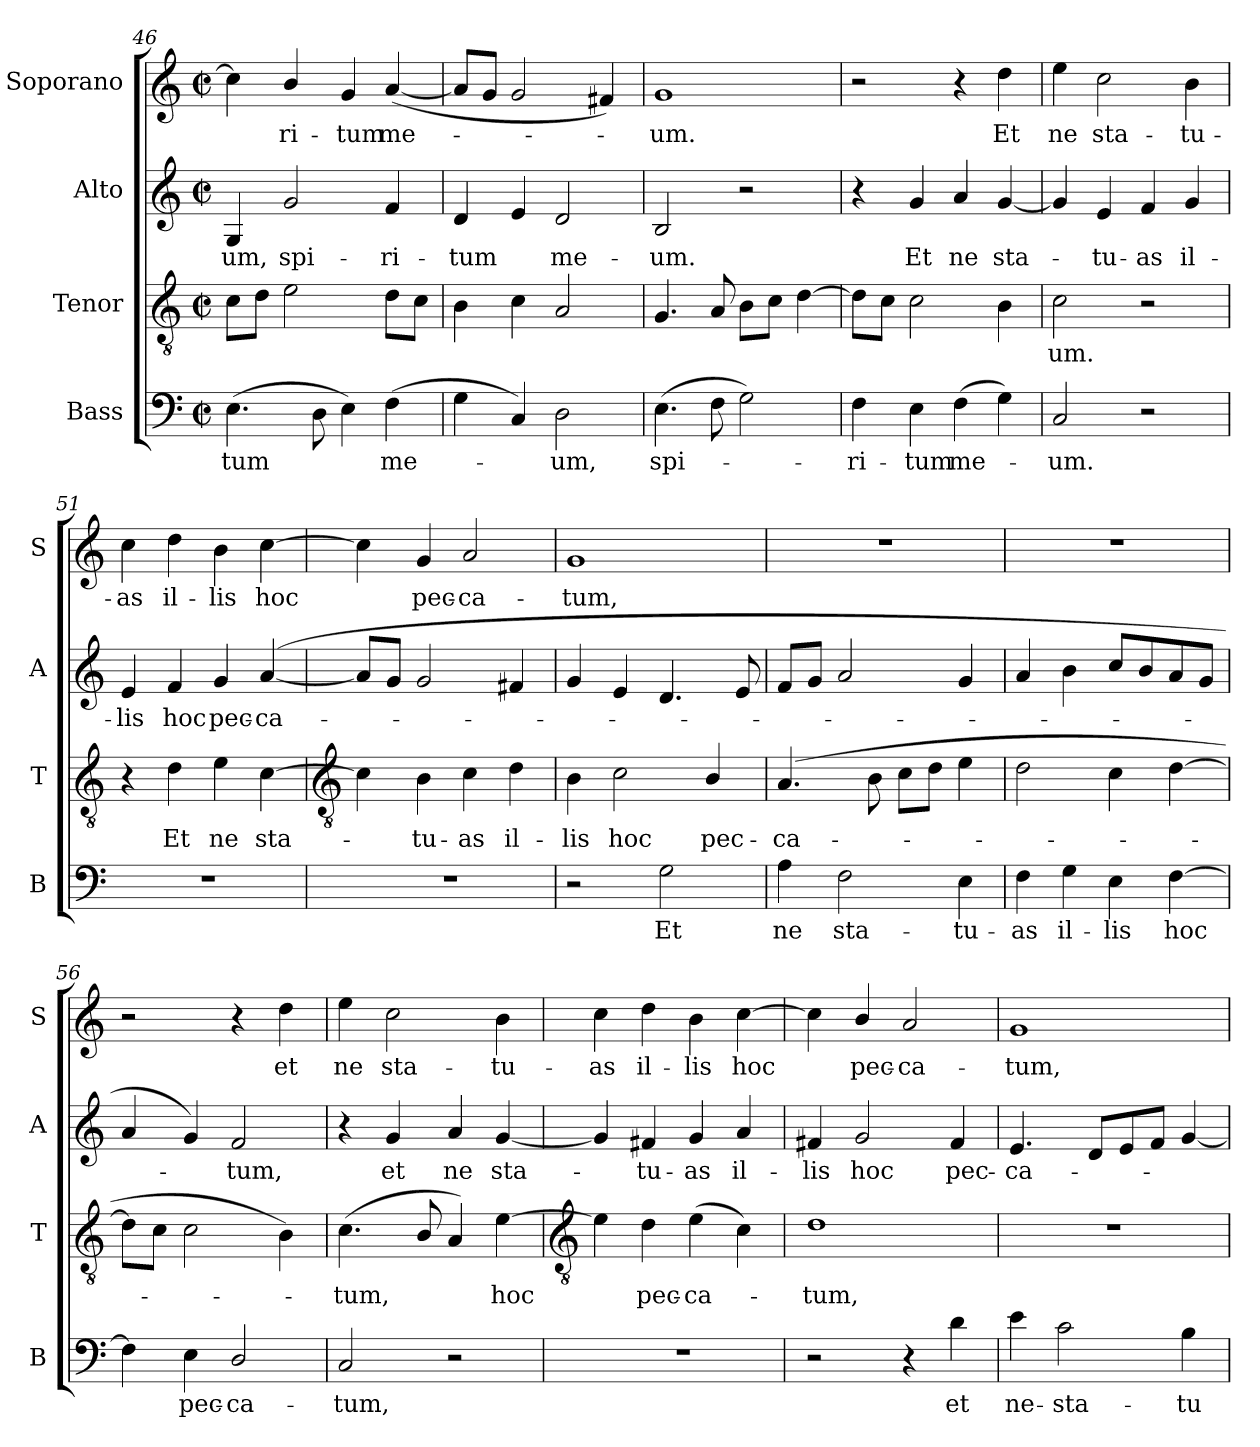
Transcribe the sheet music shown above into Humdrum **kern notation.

**kern	**text	**kern	**text	**kern	**text	**kern	**text
*part4	*part4	*part3	*part3	*part2	*part2	*part1	*part1
*staff4	*staff4	*staff3	*staff3	*staff2	*staff2	*staff1	*staff1
*I"Bass	*	*I"Tenor	*	*I"Alto	*	*I"Soporano	*
*I'B	*	*I'T	*	*I'A	*	*I'S	*
!!LO:LB:g=z
*clefF4	*	*clefGv2	*	*clefG2	*	*clefG2	*
*k[]	*	*k[]	*	*k[]	*	*k[]	*
*C:	*	*C:	*	*C:	*	*C:	*
*M2/2	*	*M2/2	*	*M2/2	*	*M2/2	*
*met(c|)	*	*met(c|)	*	*met(c|)	*	*met(c|)	*
=46	=46	=46	=46	=46	=46	=46	=46
!	!LO:LY:b	!	!	!	!LO:LY:b	!	!
(>4.E	-tum	8cL	.	4G	um,	4cc]	.
.	.	8dJ	.	.	.	.	.
!	!	!	!	!	!LO:LY:b	!	!LO:LY:b
.	.	2e	.	2g	spi-	4b/	-ri-
8D	.	.	.	.	.	.	.
!	!	!	!	!	!	!	!LO:LY:b
4E)	.	.	.	.	.	4g	-tum
!	!LO:LY:b	!	!	!	!LO:LY:b	!	!LO:LY:b
(>4F	me-	8dL	.	4f	-ri-	(<[4a	me-
.	.	8cJ	.	.	.	.	.
=47	=47	=47	=47	=47	=47	=47	=47
!	!	!	!	!	!LO:LY:b	!	!
4G	.	4B	.	4d	-tum	8aL]	.
.	.	.	.	.	.	8gJ	.
4C)	.	4c	.	4e	.	2g	.
!	!LO:LY:b	!	!	!	!LO:LY:b	!	!
2D	um,	2A	.	2d	me-	.	.
.	.	.	.	.	.	4f#X)	.
=48	=48	=48	=48	=48	=48	=48	=48
!	!LO:LY:b	!	!	!	!LO:LY:b	!	!LO:LY:b
(>4.E	spi-	4.G	.	2B	-um.	1g	um.
8F	.	8A	.	.	.	.	.
2G)	.	8BL	.	2r	.	.	.
.	.	8cJ	.	.	.	.	.
.	.	[4d	.	.	.	.	.
=49	=49	=49	=49	=49	=49	=49	=49
!	!LO:LY:b	!	!	!	!	!	!
4F	ri-	8dL]	.	4r	.	2r	.
.	.	8cJ	.	.	.	.	.
!	!LO:LY:b	!	!	!	!LO:LY:b	!	!
4E	-tum	2c	.	4g	Et	.	.
!	!LO:LY:b	!	!	!	!LO:LY:b	!	!
(>4F	me-	.	.	4a	ne	4r	.
!	!	!	!	!	!LO:LY:b	!	!LO:LY:b
4G)	.	4B	.	[4g	sta-	4dd	Et
=50	=50	=50	=50	=50	=50	=50	=50
!	!LO:LY:b	!	!LO:LY:b	!	!	!	!LO:LY:b
2C	um.	2c	um.	4g]	.	4ee	ne
!	!	!	!	!	!LO:LY:b	!	!LO:LY:b
.	.	.	.	4e	tu-	2cc	sta-
!	!	!	!	!	!LO:LY:b	!	!
2r	.	2r	.	4f	-as	.	.
!	!	!	!	!	!LO:LY:b	!	!LO:LY:b
.	.	.	.	4g	il-	4b	-tu-
=51	=51	=51	=51	=51	=51	=51	=51
!	!	!	!	!	!LO:LY:b	!	!LO:LY:b
1r	.	4r	.	4e	-lis	4cc	-as
!	!	!	!LO:LY:b	!	!LO:LY:b	!	!LO:LY:b
.	.	4d	Et	4f	hoc	4dd	il-
!	!	!	!LO:LY:b	!	!LO:LY:b	!	!LO:LY:b
.	.	4e	ne	4g	pec-	4b	-lis
!	!	!	!LO:LY:b	!	!LO:LY:b	!	!LO:LY:b
.	.	[4c	sta-	(<[4a	-ca-	[4cc	hoc
!!LO:LB:g=z
=52	=52	=52	=52	=52	=52	=52	=52
*	*	*clefGv2	*	*	*	*	*
1r	.	4c]	.	8aL]	.	4cc]	.
.	.	.	.	8gJ	.	.	.
!	!	!	!LO:LY:b	!	!	!	!LO:LY:b
.	.	4B	tu-	2g	.	4g	pec-
!	!	!	!LO:LY:b	!	!	!	!LO:LY:b
.	.	4c	-as	.	.	2a	-ca-
!	!	!	!LO:LY:b	!	!	!	!
.	.	4d	il-	4f#X	.	.	.
=53	=53	=53	=53	=53	=53	=53	=53
!	!	!	!LO:LY:b	!	!	!	!LO:LY:b
2r	.	4B	-lis	4g	.	1g	-tum,
!	!	!	!LO:LY:b	!	!	!	!
.	.	2c	hoc	4e	.	.	.
!	!LO:LY:b	!	!	!	!	!	!
2G	Et	.	.	4.d	.	.	.
!	!	!	!LO:LY:b	!	!	!	!
.	.	4B/	pec-	.	.	.	.
.	.	.	.	8e	.	.	.
=54	=54	=54	=54	=54	=54	=54	=54
!	!LO:LY:b	!	!LO:LY:b	!	!	!	!
4A	ne	(>4.A	-ca-	8fL	.	1r	.
.	.	.	.	8gJ	.	.	.
!	!LO:LY:b	!	!	!	!	!	!
2F	sta-	.	.	2a	.	.	.
.	.	8B	.	.	.	.	.
.	.	8cL	.	.	.	.	.
.	.	8dJ	.	.	.	.	.
!	!LO:LY:b	!	!	!	!	!	!
4E	-tu-	4e	.	4g	.	.	.
=55	=55	=55	=55	=55	=55	=55	=55
!	!LO:LY:b	!	!	!	!	!	!
4F	-as	2d	.	4a	.	1r	.
!	!LO:LY:b	!	!	!	!	!	!
4G	il-	.	.	4b	.	.	.
!	!LO:LY:b	!	!	!	!	!	!
4E	-lis	4c	.	8ccL	.	.	.
.	.	.	.	8b	.	.	.
!	!LO:LY:b	!	!	!	!	!	!
[4F	hoc	[4d	.	8a	.	.	.
.	.	.	.	8gJ	.	.	.
=56	=56	=56	=56	=56	=56	=56	=56
4F]	.	8dL]	.	4a	.	2r	.
.	.	8cJ	.	.	.	.	.
!	!LO:LY:b	!	!	!	!	!	!
4E	pec-	2c	.	4g)	.	.	.
!	!LO:LY:b	!	!	!	!LO:LY:b	!	!
2D/	-ca-	.	.	2f	tum,	4r	.
!	!	!	!	!	!	!	!LO:LY:b
.	.	4B)	.	.	.	4dd	et
=57	=57	=57	=57	=57	=57	=57	=57
!	!LO:LY:b	!	!LO:LY:b	!	!	!	!LO:LY:b
2C	-tum,	(<4.c	tum,	4r	.	4ee	ne
!	!	!	!	!	!LO:LY:b	!	!LO:LY:b
.	.	.	.	4g	et	2cc	sta-
.	.	8B/	.	.	.	.	.
!	!	!	!	!	!LO:LY:b	!	!
2r	.	4A)	.	4a	ne	.	.
!	!	!	!LO:LY:b	!	!LO:LY:b	!	!LO:LY:b
.	.	[4e	hoc	[4g	sta-	4b	-tu-
!!LO:LB:g=z
=58	=58	=58	=58	=58	=58	=58	=58
*	*	*clefGv2	*	*	*	*	*
!	!	!	!	!	!	!	!LO:LY:b
1r	.	4e]	.	4g]	.	4cc	-as
!	!	!	!LO:LY:b	!	!LO:LY:b	!	!LO:LY:b
.	.	4d	pec-	4f#X	tu-	4dd	il-
!	!	!	!LO:LY:b	!	!LO:LY:b	!	!LO:LY:b
.	.	(>4e	-ca-	4g	-as	4b	-lis
!	!	!	!	!	!LO:LY:b	!	!LO:LY:b
.	.	4c)	.	4a	il-	[4cc	hoc
=59	=59	=59	=59	=59	=59	=59	=59
!	!	!	!LO:LY:b	!	!LO:LY:b	!	!
2r	.	1d	tum,	4f#X	-lis	4cc]	.
!	!	!	!	!	!LO:LY:b	!	!LO:LY:b
.	.	.	.	2g	hoc	4b/	pec-
!	!	!	!	!	!	!	!LO:LY:b
4r	.	.	.	.	.	2a	-ca-
!	!LO:LY:b	!	!	!	!LO:LY:b	!	!
4d	et	.	.	4f#	pec-	.	.
=60	=60	=60	=60	=60	=60	=60	=60
!	!LO:LY:b	!	!	!	!LO:LY:b	!	!LO:LY:b
4e	ne-	1r	.	4.e	-ca-	1g	-tum,
!	!LO:LY:b	!	!	!	!	!	!
2c	-sta-	.	.	.	.	.	.
.	.	.	.	8dL	.	.	.
.	.	.	.	8e	.	.	.
.	.	.	.	8fJ	.	.	.
!	!LO:LY:b	!	!	!	!	!	!
4B	-tu-	.	.	[4g	.	.	.
=	=	=	=	=	=	=	=
*-	*-	*-	*-	*-	*-	*-	*-
